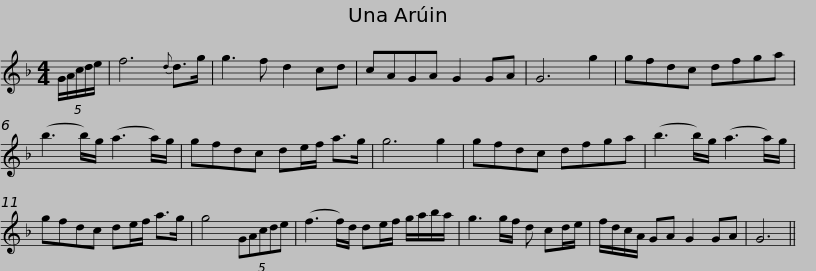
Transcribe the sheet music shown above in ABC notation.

X:1
L:1/8
M:4/4
I:linebreak $
K:F
V:1 treble
V:1
 (5:2:5G/A/c/d/e/ | f6{d} d>g | g3 f d2 cd | cAGA G2 GA | G6 g2 | %5
 gfdc dfga | (b3 b/)g/ (a3 a/)g/ |$ gfdc de/f/ a>g | g6 g2 | gfdc dfga | %10
 (b3 b/)g/ (a3 a/)g/ | gfdc de/f/ a>g | g4 (5:2:5GAcde |$ (f3 f/)d/ de/f/ g/a/b/a/ | g3 g/f/ d cd/e/ | %15
 f/d/c/A/ GA G2 GA | G6 || %17
